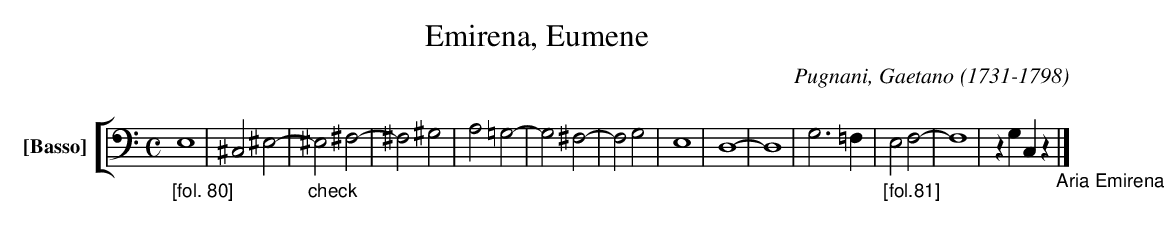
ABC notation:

X:1
T:Emirena, Eumene
C:Pugnani, Gaetano (1731-1798)
M:C
L:1/4
K:C
V: 14 clef=bass name="[Basso]" sname="B."
%%staves [ 14 ]
"_[fol. 80]" E,4 | ^C,2 ^E,2- | "_check" ^E,2 ^F,2 -| ^F,2 ^G,2 | A,2=G,2- | G,2 ^F,2- | F,2 G,2 | E,4 | \
   D,4- | D,4 | G,2>=F,2 | \
"_[fol.81]" E,2 F,2- | F,4 | zG,C,z "_Aria Emirena"|] \
